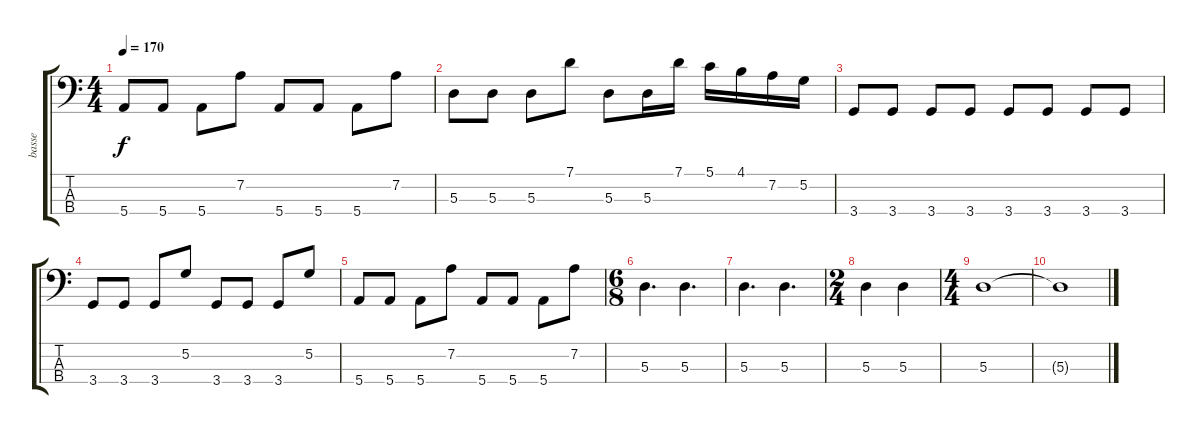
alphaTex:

\track ("basse" "basse") {instrument electricbasspick}
\staff {score tabs}
\tuning (G2 D2 A1 E1) {hide}
\ts (4 4)
\tempo 170
\clef f4
\ks c
5.4.8{dy f} 5.4.8 5.4.8 7.2.8 5.4.8 5.4.8 5.4.8 7.2.8 |
5.3.8 5.3.8 5.3.8 7.1.8 5.3.8 5.3.16 7.1.16 5.1.16 4.1.16 7.2.16 5.2.16 |
3.4.8 3.4.8 3.4.8 3.4.8 3.4.8 3.4.8 3.4.8 3.4.8 |
3.4.8 3.4.8 3.4.8 5.2.8 3.4.8 3.4.8 3.4.8 5.2.8 |
5.4.8 5.4.8 5.4.8 7.2.8 5.4.8 5.4.8 5.4.8 7.2.8 |
\ts (6 8)
5.3.4{d} 5.3.4{d} |
5.3.4{d} 5.3.4{d} |
\ts (2 4)
5.3.4 5.3.4 |
\ts (4 4)
5.3.1 |
5.3{t}.1
